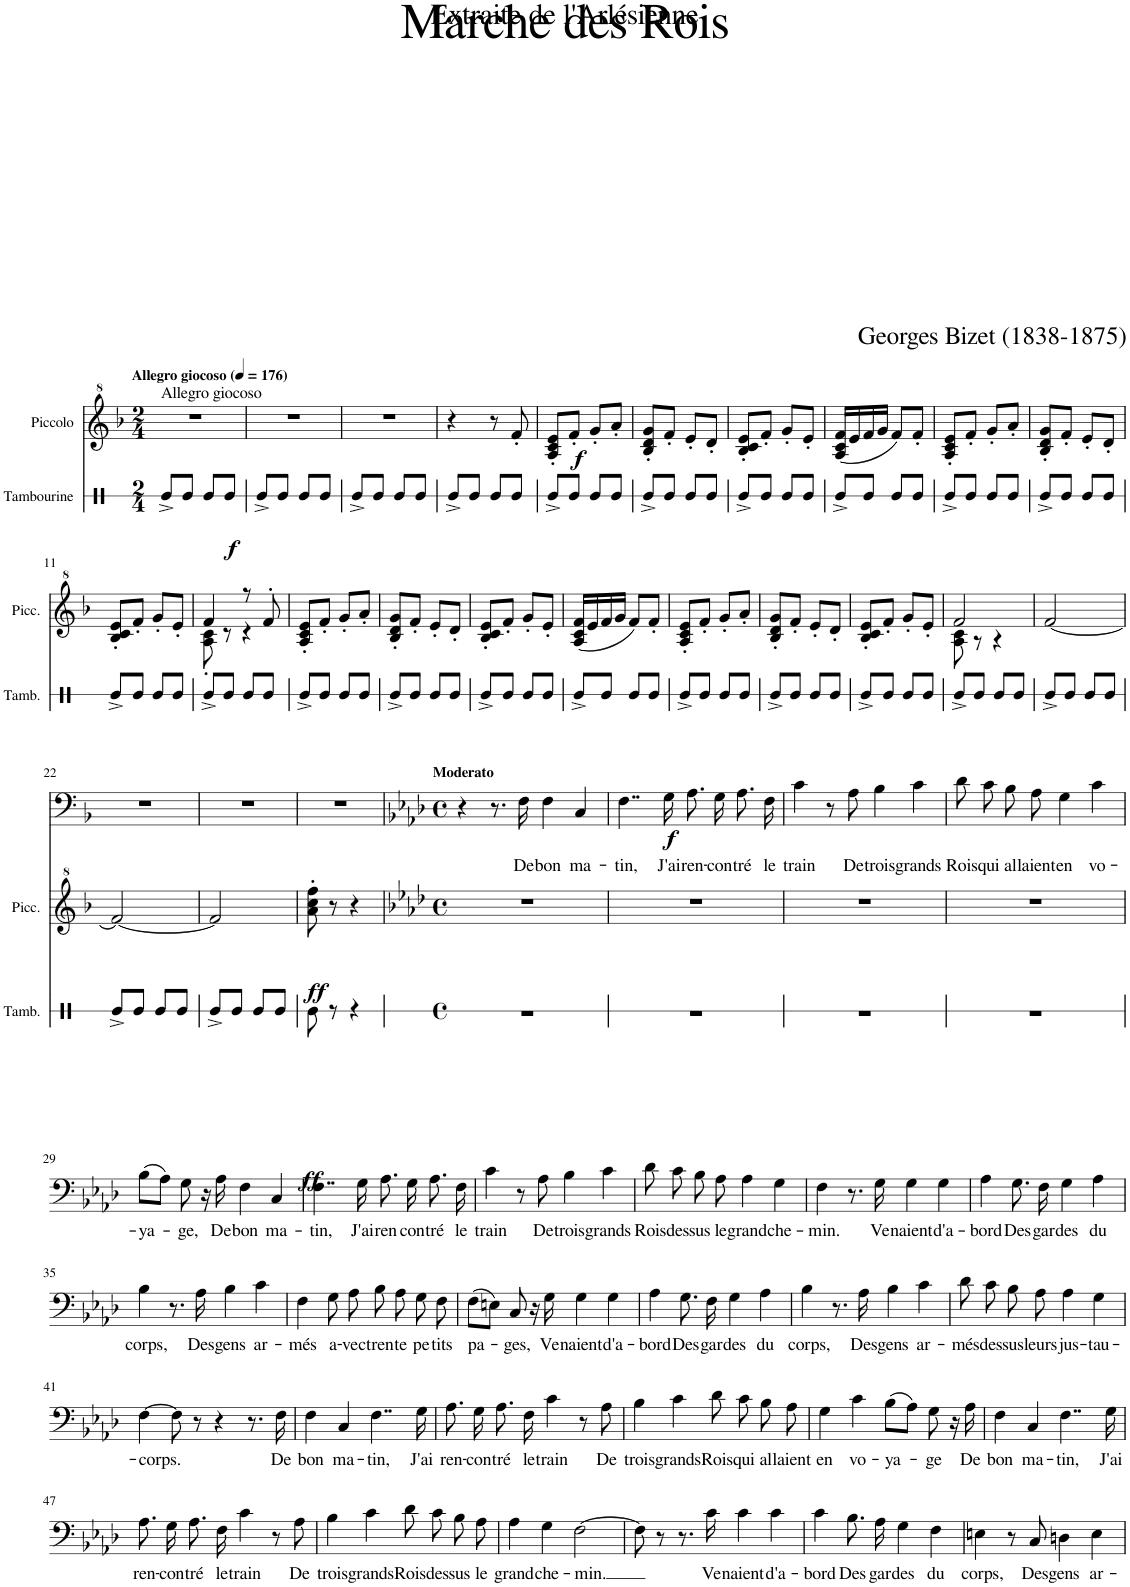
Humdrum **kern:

**kern	**dynam	**kern	**dynam	**kern	**text	**dynam
*part3	*part3	*part2	*part2	*part1	*part1	*part1
*staff3	*staff3	*staff2	*staff2	*staff1	*staff1	*staff1
*I"Tambourine	*	*I"Piccolo	*	*I"BASSES	*	*
*I'Tamb.	*	*I'Picc.	*	*	*	*
*stria1	*	*	*	*	*	*
*clefX	*	*clefG^2	*	*clefF4	*	*
*	*	*Trd-7c-12	*	*	*	*
*k[]	*	*k[b-]	*	*k[b-]	*	*
*M2/4	*	*M2/4	*	*M2/4	*	*
*MM176	*	*MM176	*	*MM176	*	*
=1	=1	=1	=1	=1	=1	=1
!	!	!	!	!LO:TX:a:B:t=Allegro giocoso	!	!
!	!	!LO:TX:a:t=Allegro giocoso	!	!	!	!
!	!LO:DY:b	!	!	!	!	!
8Re^/L	f	2r	.	2r	.	.
8Re/J	.	.	.	.	.	.
8Re/L	.	.	.	.	.	.
8Re/J	.	.	.	.	.	.
=2	=2	=2	=2	=2	=2	=2
8Re^/L	.	2r	.	2r	.	.
8Re/J	.	.	.	.	.	.
8Re/L	.	.	.	.	.	.
8Re/J	.	.	.	.	.	.
=3	=3	=3	=3	=3	=3	=3
8Re^/L	.	2r	.	2r	.	.
8Re/J	.	.	.	.	.	.
8Re/L	.	.	.	.	.	.
8Re/J	.	.	.	.	.	.
=4	=4	=4	=4	=4	=4	=4
8Re^/L	.	4r	.	2r	.	.
8Re/J	.	.	.	.	.	.
8Re/L	.	8r	.	.	.	.
!	!	!	!LO:DY:b	!	!	!
8Re/J	.	8ff'/	f	.	.	.
=5	=5	=5	=5	=5	=5	=5
8Re^/L	.	8a/' 8cc/' 8ee/'L	.	2r	.	.
8Re/J	.	8ff'/J	.	.	.	.
8Re/L	.	8gg'/L	.	.	.	.
8Re/J	.	8aa'/J	.	.	.	.
=6	=6	=6	=6	=6	=6	=6
8Re^/L	.	8b-/' 8dd/' 8gg/'L	.	2r	.	.
8Re/J	.	8ff'/J	.	.	.	.
8Re/L	.	8ee'/L	.	.	.	.
8Re/J	.	8dd'/J	.	.	.	.
=7	=7	=7	=7	=7	=7	=7
8Re^/L	.	8b-/' 8cc/' 8ee/'L	.	2r	.	.
8Re/J	.	8ff'/J	.	.	.	.
8Re/L	.	8gg'/L	.	.	.	.
8Re/J	.	8ee'/J	.	.	.	.
=8	=8	=8	=8	=8	=8	=8
8Re^/L	.	(16a/ 16cc/ 16ff/LL	.	2r	.	.
.	.	16ee/	.	.	.	.
8Re/J	.	16ff/	.	.	.	.
.	.	16gg/JJ	.	.	.	.
8Re/L	.	8ff/L)	.	.	.	.
8Re/J	.	8ff'/J	.	.	.	.
=9	=9	=9	=9	=9	=9	=9
8Re^/L	.	8a/' 8cc/' 8ee/'L	.	2r	.	.
8Re/J	.	8ff'/J	.	.	.	.
8Re/L	.	8gg'/L	.	.	.	.
8Re/J	.	8aa'/J	.	.	.	.
=10	=10	=10	=10	=10	=10	=10
8Re^/L	.	8b-/' 8dd/' 8gg/'L	.	2r	.	.
8Re/J	.	8ff'/J	.	.	.	.
8Re/L	.	8ee'/L	.	.	.	.
8Re/J	.	8dd'/J	.	.	.	.
!!LO:LB:g=z
=11	=11	=11	=11	=11	=11	=11
8Re^/L	.	8b-/' 8cc/' 8ee/'L	.	2r	.	.
8Re/J	.	8ff'/J	.	.	.	.
8Re/L	.	8gg'/L	.	.	.	.
8Re/J	.	8ee'/J	.	.	.	.
=12	=12	=12	=12	=12	=12	=12
*	*	*^	*	*	*	*
8Re^/L	.	4ff/	8a\' 8cc\'	.	2r	.	.
8Re/J	.	.	8r	.	.	.	.
8Re/L	.	8r	4r	.	.	.	.
8Re/J	.	8ff'/	.	.	.	.	.
*	*	*v	*v	*	*	*	*
=13	=13	=13	=13	=13	=13	=13
8Re^/L	.	8a/' 8cc/' 8ee/'L	.	2r	.	.
8Re/J	.	8ff'/J	.	.	.	.
8Re/L	.	8gg'/L	.	.	.	.
8Re/J	.	8aa'/J	.	.	.	.
=14	=14	=14	=14	=14	=14	=14
8Re^/L	.	8b-/' 8dd/' 8gg/'L	.	2r	.	.
8Re/J	.	8ff'/J	.	.	.	.
8Re/L	.	8ee'/L	.	.	.	.
8Re/J	.	8dd'/J	.	.	.	.
=15	=15	=15	=15	=15	=15	=15
8Re^/L	.	8b-/' 8cc/' 8ee/'L	.	2r	.	.
8Re/J	.	8ff'/J	.	.	.	.
8Re/L	.	8gg'/L	.	.	.	.
8Re/J	.	8ee'/J	.	.	.	.
=16	=16	=16	=16	=16	=16	=16
8Re^/L	.	(16a/ 16cc/ 16ff/LL	.	2r	.	.
.	.	16ee/	.	.	.	.
8Re/J	.	16ff/	.	.	.	.
.	.	16gg/JJ	.	.	.	.
8Re/L	.	8ff/L)	.	.	.	.
8Re/J	.	8ff'/J	.	.	.	.
=17	=17	=17	=17	=17	=17	=17
8Re^/L	.	8a/' 8cc/' 8ee/'L	.	2r	.	.
8Re/J	.	8ff'/J	.	.	.	.
8Re/L	.	8gg'/L	.	.	.	.
8Re/J	.	8aa'/J	.	.	.	.
=18	=18	=18	=18	=18	=18	=18
8Re^/L	.	8b-/' 8dd/' 8gg/'L	.	2r	.	.
8Re/J	.	8ff'/J	.	.	.	.
8Re/L	.	8ee'/L	.	.	.	.
8Re/J	.	8dd'/J	.	.	.	.
=19	=19	=19	=19	=19	=19	=19
8Re^/L	.	8b-/' 8cc/' 8ee/'L	.	2r	.	.
8Re/J	.	8ff'/J	.	.	.	.
8Re/L	.	8gg'/L	.	.	.	.
8Re/J	.	8ee'/J	.	.	.	.
=20	=20	=20	=20	=20	=20	=20
*	*	*^	*	*	*	*
8Re^/L	.	2ff/	8a\ 8cc\	.	2r	.	.
8Re/J	.	.	8r	.	.	.	.
8Re/L	.	.	4r	.	.	.	.
8Re/J	.	.	.	.	.	.	.
*	*	*v	*v	*	*	*	*
=21	=21	=21	=21	=21	=21	=21
8Re^/L	.	[2ff/	.	2r	.	.
8Re/J	.	.	.	.	.	.
8Re/L	.	.	.	.	.	.
8Re/J	.	.	.	.	.	.
!!LO:LB:g=z
=22	=22	=22	=22	=22	=22	=22
8Re^/L	.	2ff/_	.	2r	.	.
8Re/J	.	.	.	.	.	.
8Re/L	.	.	.	.	.	.
8Re/J	.	.	.	.	.	.
=23	=23	=23	=23	=23	=23	=23
8Re^/L	.	2ff/]	.	2r	.	.
8Re/J	.	.	.	.	.	.
8Re/L	.	.	.	.	.	.
8Re/J	.	.	.	.	.	.
=24	=24	=24	=24	=24	=24	=24
!	!LO:DY:b	!	!LO:DY:b	!	!	!
8Re\	ff	8aa\' 8ccc\' 8fff\'	ff	2r	.	.
8r	.	8r	.	.	.	.
4r	.	4r	.	.	.	.
=25	=25	=25	=25	=25	=25	=25
*	*	*k[b-e-a-d-]	*	*k[b-e-a-d-]	*	*
*M4/4	*	*M4/4	*	*M4/4	*	*
*met(c)	*	*met(c)	*	*met(c)	*	*
!	!	!	!	!LO:TX:a:B:t=Moderato	!	!
1r	.	1r	.	4r	.	.
.	.	.	.	8.r	.	.
!	!	!	!	!	!LO:LY:b	!LO:DY:b
.	.	.	.	16F\	De	f
!	!	!	!	!	!LO:LY:b	!
.	.	.	.	4F\	bon	.
!	!	!	!	!	!LO:LY:b	!
.	.	.	.	4C/	ma-	.
=26	=26	=26	=26	=26	=26	=26
!	!	!	!	!	!LO:LY:b	!
1r	.	1r	.	4..F\	-tin,	.
!	!	!	!	!	!LO:LY:b	!
.	.	.	.	16G\	J'ai	.
!	!	!	!	!	!LO:LY:b	!
.	.	.	.	8.A-\	ren-	.
!	!	!	!	!	!LO:LY:b	!
.	.	.	.	16G\	-con-	.
!	!	!	!	!	!LO:LY:b	!
.	.	.	.	8.A-\	-tré	.
!	!	!	!	!	!LO:LY:b	!
.	.	.	.	16F\	le	.
=27	=27	=27	=27	=27	=27	=27
!	!	!	!	!	!LO:LY:b	!
1r	.	1r	.	4c\	train	.
.	.	.	.	8r	.	.
!	!	!	!	!	!LO:LY:b	!
.	.	.	.	8A-\	De	.
!	!	!	!	!	!LO:LY:b	!
.	.	.	.	4B-\	trois	.
!	!	!	!	!	!LO:LY:b	!
.	.	.	.	4c\	grands	.
=28	=28	=28	=28	=28	=28	=28
!	!	!	!	!	!LO:LY:b	!
1r	.	1r	.	8d-\	Rois	.
!	!	!	!	!	!LO:LY:b	!
.	.	.	.	8c\	qui	.
!	!	!	!	!	!LO:LY:b	!
.	.	.	.	8B-\	al-	.
!	!	!	!	!	!LO:LY:b	!
.	.	.	.	8A-\	-laient	.
!	!	!	!	!	!LO:LY:b	!
.	.	.	.	4G\	en	.
!	!	!	!	!	!LO:LY:b	!
.	.	.	.	4c\	vo-	.
!!LO:LB:g=z
=29	=29	=29	=29	=29	=29	=29
!	!	!	!	!	!LO:LY:b	!
1r	.	1r	.	(8B-\L	-ya-	.
.	.	.	.	8A-\J)	.	.
!	!	!	!	!	!LO:LY:b	!
.	.	.	.	8G\	-ge,	.
.	.	.	.	16r	.	.
!	!	!	!	!	!LO:LY:b	!
.	.	.	.	16A-\	De	.
!	!	!	!	!	!LO:LY:b	!
.	.	.	.	4F\	bon	.
!	!	!	!	!	!LO:LY:b	!
.	.	.	.	4C/	ma-	.
=30	=30	=30	=30	=30	=30	=30
!	!	!	!	!	!LO:LY:b	!
1r	.	1r	.	4..F\	-tin,	.
!	!	!	!	!	!LO:LY:b	!
.	.	.	.	16G\	J'ai	.
!	!	!	!	!	!LO:LY:b	!
.	.	.	.	8.A-\	ren-	.
!	!	!	!	!	!LO:LY:b	!
.	.	.	.	16G\	-con-	.
!	!	!	!	!	!LO:LY:b	!
.	.	.	.	8.A-\	-tré	.
!	!	!	!	!	!LO:LY:b	!
.	.	.	.	16F\	le	.
=31	=31	=31	=31	=31	=31	=31
!	!	!	!	!	!LO:LY:b	!
1r	.	1r	.	4c\	train	.
.	.	.	.	8r	.	.
!	!	!	!	!	!LO:LY:b	!
.	.	.	.	8A-\	De	.
!	!	!	!	!	!LO:LY:b	!
.	.	.	.	4B-\	trois	.
!	!	!	!	!	!LO:LY:b	!
.	.	.	.	4c\	grands	.
=32	=32	=32	=32	=32	=32	=32
!	!	!	!	!	!LO:LY:b	!
1r	.	1r	.	8d-\	Rois	.
!	!	!	!	!	!LO:LY:b	!
.	.	.	.	8c\	des-	.
!	!	!	!	!	!LO:LY:b	!
.	.	.	.	8B-\	-sus	.
!	!	!	!	!	!LO:LY:b	!
.	.	.	.	8A-\	le	.
!	!	!	!	!	!LO:LY:b	!
.	.	.	.	4A-\	grand	.
!	!	!	!	!	!LO:LY:b	!
.	.	.	.	4G\	che-	.
=33	=33	=33	=33	=33	=33	=33
!	!	!	!	!	!LO:LY:b	!
1r	.	1r	.	4F\	-min.	.
.	.	.	.	8.r	.	.
!	!	!	!	!	!LO:LY:b	!
.	.	.	.	16G\	Ve-	.
!	!	!	!	!	!LO:LY:b	!
.	.	.	.	4G\	-naient	.
!	!	!	!	!	!LO:LY:b	!
.	.	.	.	4G\	d'a-	.
=34	=34	=34	=34	=34	=34	=34
!	!	!	!	!	!LO:LY:b	!
1r	.	1r	.	4A-\	-bord	.
!	!	!	!	!	!LO:LY:b	!
.	.	.	.	8.G\	Des	.
!	!	!	!	!	!LO:LY:b	!
.	.	.	.	16F\	gar-	.
!	!	!	!	!	!LO:LY:b	!
.	.	.	.	4G\	-des	.
!	!	!	!	!	!LO:LY:b	!
.	.	.	.	4A-\	du	.
!!LO:LB:g=z
=35	=35	=35	=35	=35	=35	=35
!	!	!	!	!	!LO:LY:b	!
1r	.	1r	.	4B-\	corps,	.
.	.	.	.	8.r	.	.
!	!	!	!	!	!LO:LY:b	!
.	.	.	.	16A-\	Des	.
!	!	!	!	!	!LO:LY:b	!
.	.	.	.	4B-\	gens	.
!	!	!	!	!	!LO:LY:b	!
.	.	.	.	4c\	ar-	.
=36	=36	=36	=36	=36	=36	=36
!	!	!	!	!	!LO:LY:b	!
1r	.	1r	.	4F\	-més	.
!	!	!	!	!	!LO:LY:b	!
.	.	.	.	8G\	a-	.
!	!	!	!	!	!LO:LY:b	!
.	.	.	.	8A-\	-vec	.
!	!	!	!	!	!LO:LY:b	!
.	.	.	.	8B-\	tren-	.
!	!	!	!	!	!LO:LY:b	!
.	.	.	.	8A-\	-te	.
!	!	!	!	!	!LO:LY:b	!
.	.	.	.	8G\	pe-	.
!	!	!	!	!	!LO:LY:b	!
.	.	.	.	8F\	-tits	.
=37	=37	=37	=37	=37	=37	=37
!	!	!	!	!	!LO:LY:b	!
1r	.	1r	.	(8F\L	pa-	.
.	.	.	.	8En\J)	.	.
!	!	!	!	!	!LO:LY:b	!
.	.	.	.	8C/	-ges,	.
.	.	.	.	16r	.	.
!	!	!	!	!	!LO:LY:b	!
.	.	.	.	16G\	Ve-	.
!	!	!	!	!	!LO:LY:b	!
.	.	.	.	4G\	-naient	.
!	!	!	!	!	!LO:LY:b	!
.	.	.	.	4G\	d'a-	.
=38	=38	=38	=38	=38	=38	=38
!	!	!	!	!	!LO:LY:b	!
1r	.	1r	.	4A-\	-bord	.
!	!	!	!	!	!LO:LY:b	!
.	.	.	.	8.G\	Des	.
!	!	!	!	!	!LO:LY:b	!
.	.	.	.	16F\	gar-	.
!	!	!	!	!	!LO:LY:b	!
.	.	.	.	4G\	-des	.
!	!	!	!	!	!LO:LY:b	!
.	.	.	.	4A-\	du	.
=39	=39	=39	=39	=39	=39	=39
!	!	!	!	!	!LO:LY:b	!
1r	.	1r	.	4B-\	corps,	.
.	.	.	.	8.r	.	.
!	!	!	!	!	!LO:LY:b	!
.	.	.	.	16A-\	Des	.
!	!	!	!	!	!LO:LY:b	!
.	.	.	.	4B-\	gens	.
!	!	!	!	!	!LO:LY:b	!
.	.	.	.	4c\	ar-	.
=40	=40	=40	=40	=40	=40	=40
!	!	!	!	!	!LO:LY:b	!
1r	.	1r	.	8d-\	-més	.
!	!	!	!	!	!LO:LY:b	!
.	.	.	.	8c\	des-	.
!	!	!	!	!	!LO:LY:b	!
.	.	.	.	8B-\	-sus	.
!	!	!	!	!	!LO:LY:b	!
.	.	.	.	8A-\	leurs	.
!	!	!	!	!	!LO:LY:b	!
.	.	.	.	4A-\	jus-	.
!	!	!	!	!	!LO:LY:b	!
.	.	.	.	4G\	-tau-	.
!!LO:LB:g=z
=41	=41	=41	=41	=41	=41	=41
!	!	!	!	!	!LO:LY:b	!
1r	.	1r	.	[4F\	-corps.	.
.	.	.	.	8F\]	.	.
.	.	.	.	8r	.	.
.	.	.	.	4r	.	.
.	.	.	.	8.r	.	.
!	!	!	!	!	!LO:LY:b	!
.	.	.	.	16F\	De	.
=42	=42	=42	=42	=42	=42	=42
!	!	!	!	!	!LO:LY:b	!
1r	.	1r	.	4F\	bon	.
!	!	!	!	!	!LO:LY:b	!
.	.	.	.	4C/	ma-	.
!	!	!	!	!	!LO:LY:b	!
.	.	.	.	4..F\	-tin,	.
!	!	!	!	!	!LO:LY:b	!
.	.	.	.	16G\	J'ai	.
=43	=43	=43	=43	=43	=43	=43
!	!	!	!	!	!LO:LY:b	!
1r	.	1r	.	8.A-\	ren-	.
!	!	!	!	!	!LO:LY:b	!
.	.	.	.	16G\	-con-	.
!	!	!	!	!	!LO:LY:b	!
.	.	.	.	8.A-\	-tré	.
!	!	!	!	!	!LO:LY:b	!
.	.	.	.	16F\	le	.
!	!	!	!	!	!LO:LY:b	!
.	.	.	.	4c\	train	.
.	.	.	.	8r	.	.
!	!	!	!	!	!LO:LY:b	!
.	.	.	.	8A-\	De	.
=44	=44	=44	=44	=44	=44	=44
!	!	!	!	!	!LO:LY:b	!
1r	.	1r	.	4B-\	trois	.
!	!	!	!	!	!LO:LY:b	!
.	.	.	.	4c\	grands	.
!	!	!	!	!	!LO:LY:b	!
.	.	.	.	8d-\	Rois	.
!	!	!	!	!	!LO:LY:b	!
.	.	.	.	8c\	qui	.
!	!	!	!	!	!LO:LY:b	!
.	.	.	.	8B-\	al-	.
!	!	!	!	!	!LO:LY:b	!
.	.	.	.	8A-\	-laient	.
=45	=45	=45	=45	=45	=45	=45
!	!	!	!	!	!LO:LY:b	!
1r	.	1r	.	4G\	en	.
!	!	!	!	!	!LO:LY:b	!
.	.	.	.	4c\	vo-	.
!	!	!	!	!	!LO:LY:b	!
.	.	.	.	(8B-\L	-ya-	.
.	.	.	.	8A-\J)	.	.
!	!	!	!	!	!LO:LY:b	!
.	.	.	.	8G\	-ge	.
.	.	.	.	16r	.	.
!	!	!	!	!	!LO:LY:b	!
.	.	.	.	16A-\	De	.
=46	=46	=46	=46	=46	=46	=46
!	!	!	!	!	!LO:LY:b	!
1r	.	1r	.	4F\	bon	.
!	!	!	!	!	!LO:LY:b	!
.	.	.	.	4C/	ma-	.
!	!	!	!	!	!LO:LY:b	!
.	.	.	.	4..F\	-tin,	.
!	!	!	!	!	!LO:LY:b	!
.	.	.	.	16G\	J'ai	.
!!LO:LB:g=z
=47	=47	=47	=47	=47	=47	=47
!	!	!	!	!	!LO:LY:b	!
1r	.	1r	.	8.A-\	ren-	.
!	!	!	!	!	!LO:LY:b	!
.	.	.	.	16G\	-con-	.
!	!	!	!	!	!LO:LY:b	!
.	.	.	.	8.A-\	-tré	.
!	!	!	!	!	!LO:LY:b	!
.	.	.	.	16F\	le	.
!	!	!	!	!	!LO:LY:b	!
.	.	.	.	4c\	train	.
.	.	.	.	8r	.	.
!	!	!	!	!	!LO:LY:b	!
.	.	.	.	8A-\	De	.
=48	=48	=48	=48	=48	=48	=48
!	!	!	!	!	!LO:LY:b	!
1r	.	1r	.	4B-\	trois	.
!	!	!	!	!	!LO:LY:b	!
.	.	.	.	4c\	grands	.
!	!	!	!	!	!LO:LY:b	!
.	.	.	.	8d-\	Rois	.
!	!	!	!	!	!LO:LY:b	!
.	.	.	.	8c\	des-	.
!	!	!	!	!	!LO:LY:b	!
.	.	.	.	8B-\	-sus	.
!	!	!	!	!	!LO:LY:b	!
.	.	.	.	8A-\	le	.
=49	=49	=49	=49	=49	=49	=49
!	!	!	!	!	!LO:LY:b	!
1r	.	1r	.	4A-\	grand	.
!	!	!	!	!	!LO:LY:b	!
.	.	.	.	4G\	che-	.
!	!	!	!	!	!LO:LY:b	!
.	.	.	.	[2F\	-min.	.
=50	=50	=50	=50	=50	=50	=50
1r	.	1r	.	8F\]	.	.
.	.	.	.	8r	.	.
.	.	.	.	8.r	.	.
!	!	!	!	!	!LO:LY:b	!
.	.	.	.	16c\	Ve-	.
!	!	!	!	!	!LO:LY:b	!
.	.	.	.	4c\	-naient	.
!	!	!	!	!	!LO:LY:b	!
.	.	.	.	4c\	d'a-	.
=51	=51	=51	=51	=51	=51	=51
!	!	!	!	!	!LO:LY:b	!
1r	.	1r	.	4c\	-bord	.
!	!	!	!	!	!LO:LY:b	!
.	.	.	.	8.B-\	Des	.
!	!	!	!	!	!LO:LY:b	!
.	.	.	.	16A-\	gar-	.
!	!	!	!	!	!LO:LY:b	!
.	.	.	.	4G\	-des	.
!	!	!	!	!	!LO:LY:b	!
.	.	.	.	4F\	du	.
=52	=52	=52	=52	=52	=52	=52
!	!	!	!	!	!LO:LY:b	!
1r	.	1r	.	4En\	corps,	.
.	.	.	.	8r	.	.
!	!	!	!	!	!LO:LY:b	!
.	.	.	.	8C/	Des	.
!	!	!	!	!	!LO:LY:b	!
.	.	.	.	4Dn\	gens	.
!	!	!	!	!	!LO:LY:b	!
.	.	.	.	4E\	ar-	.
=	=	=	=	=	=	=
*-	*-	*-	*-	*-	*-	*-
